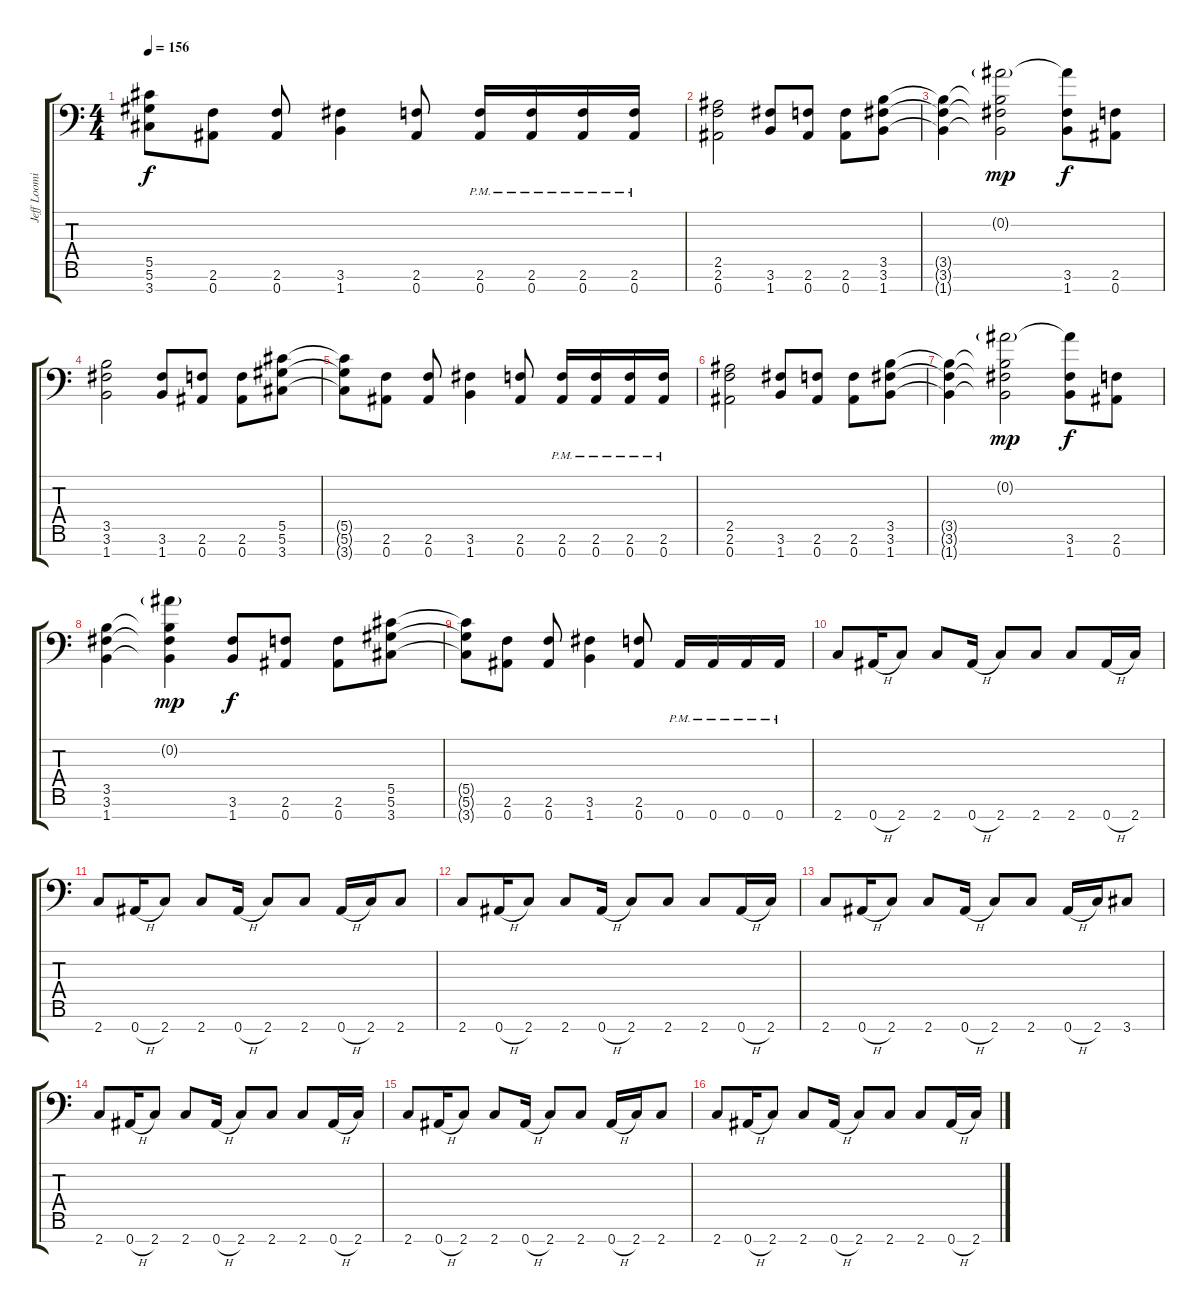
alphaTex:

\track ("Jeff Loomis Rythme" "Jeff Loomi") {instrument distortionguitar}
\staff {score tabs}
\tuning (Eb4 Bb3 Gb3 Db3 Ab2 Eb2 Bb1) {hide}
\ts (4 4)
\tempo 156
\clef f4
\ks c
(5.5{t} 5.6{t} 3.7{t}).8{dy f} (2.6 0.7).8 (2.6 0.7).8 (3.6 1.7).4 (2.6 0.7).8 (2.6{pm} 0.7{pm}).16 (2.6{pm} 0.7{pm}).16 (2.6{pm} 0.7{pm}).16 (2.6{pm} 0.7{pm}).16 |
(2.5 2.6 0.7).2 (3.6 1.7).8 (2.6 0.7).8 (2.6 0.7).8 (3.5 3.6 1.7).8 |
(3.5{t} 3.6{t} 1.7{t}).4 (0.2{g} 3.5{t} 3.6{t} 1.7{t}).2{dy mp} (0.2{t} 3.6 1.7).8{dy f} (2.6 0.7).8 |
(3.5 3.6 1.7).2 (3.6 1.7).8 (2.6 0.7).8 (2.6 0.7).8 (5.5 5.6 3.7).8 |
(5.5{t} 5.6{t} 3.7{t}).8 (2.6 0.7).8 (2.6 0.7).8 (3.6 1.7).4 (2.6 0.7).8 (2.6{pm} 0.7{pm}).16 (2.6{pm} 0.7{pm}).16 (2.6{pm} 0.7{pm}).16 (2.6{pm} 0.7{pm}).16 |
(2.5 2.6 0.7).2 (3.6 1.7).8 (2.6 0.7).8 (2.6 0.7).8 (3.5 3.6 1.7).8 |
(3.5{t} 3.6{t} 1.7{t}).4 (0.2{g} 3.5{t} 3.6{t} 1.7{t}).2{dy mp} (0.2{t} 3.6 1.7).8{dy f} (2.6 0.7).8 |
(3.5 3.6 1.7).4 (0.2{g} 3.5{t} 3.6{t} 1.7{t}).4{dy mp} (3.6 1.7).8{dy f} (2.6 0.7).8 (2.6 0.7).8 (5.5 5.6 3.7).8 |
(5.5{t} 5.6{t} 3.7{t}).8 (2.6 0.7).8 (2.6 0.7).8 (3.6 1.7).4 (2.6 0.7).8 0.7{pm}.16 0.7{pm}.16 0.7{pm}.16 0.7{pm}.16 |
\section ("" "")
2.7.8 0.7{h}.16 2.7.8 2.7.8 0.7{h}.16 2.7.8 2.7.8 2.7.8 0.7{h}.16 2.7.16 |
2.7.8 0.7{h}.16 2.7.8 2.7.8 0.7{h}.16 2.7.8 2.7.8 0.7{h}.16 2.7.16 2.7.8 |
2.7.8 0.7{h}.16 2.7.8 2.7.8 0.7{h}.16 2.7.8 2.7.8 2.7.8 0.7{h}.16 2.7.16 |
2.7.8 0.7{h}.16 2.7.8 2.7.8 0.7{h}.16 2.7.8 2.7.8 0.7{h}.16 2.7.16 3.7.8 |
2.7.8 0.7{h}.16 2.7.8 2.7.8 0.7{h}.16 2.7.8 2.7.8 2.7.8 0.7{h}.16 2.7.16 |
2.7.8 0.7{h}.16 2.7.8 2.7.8 0.7{h}.16 2.7.8 2.7.8 0.7{h}.16 2.7.16 2.7.8 |
2.7.8 0.7{h}.16 2.7.8 2.7.8 0.7{h}.16 2.7.8 2.7.8 2.7.8 0.7{h}.16 2.7.16
